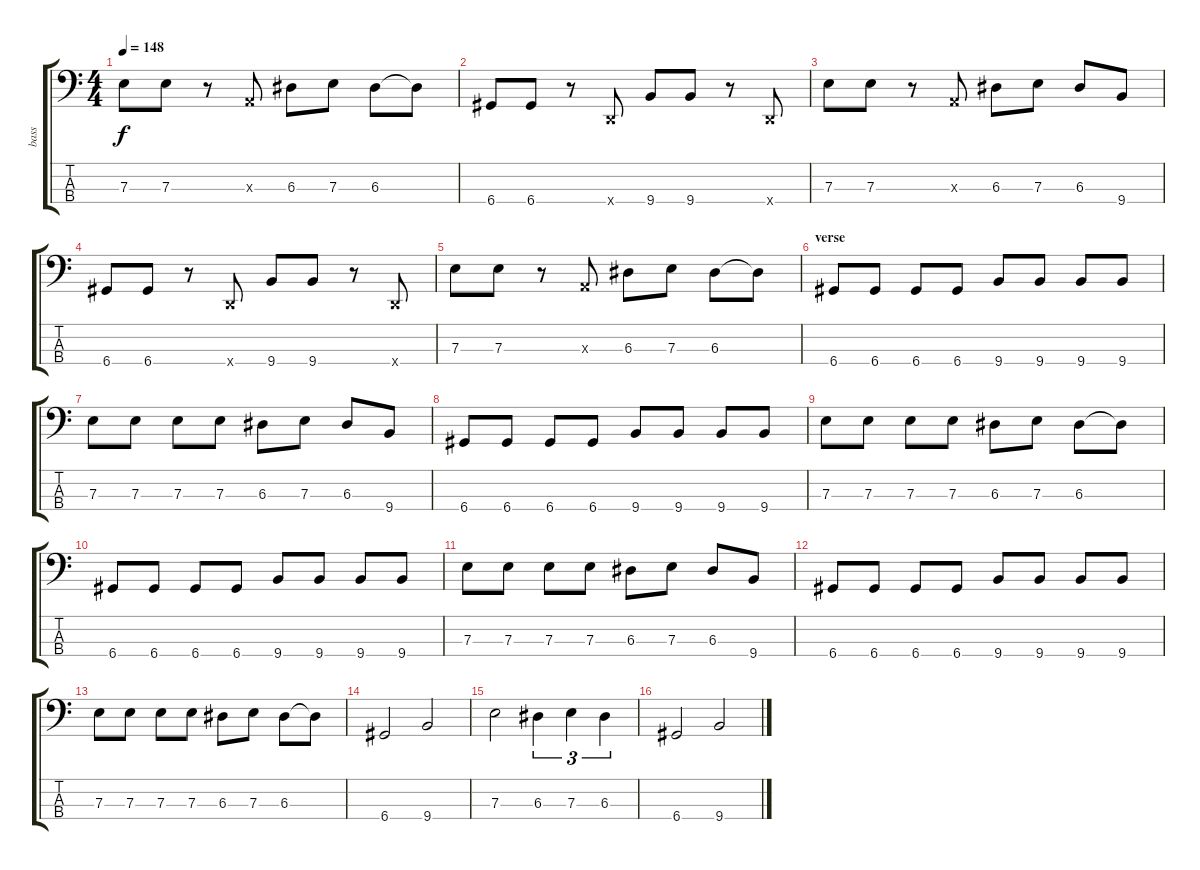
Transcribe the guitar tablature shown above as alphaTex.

\track ("bass" "bass") {instrument electricbasspick}
\staff {score tabs}
\tuning (G2 D2 A1 D1) {hide}
\ts (4 4)
\tempo 148
\clef f4
\ks c
7.3.8{dy f} 7.3.8 r.8 0.3{x}.8 6.3.8 7.3.8 6.3.8 6.3{t}.8 |
6.4.8 6.4.8 r.8 0.4{x}.8 9.4.8 9.4.8 r.8 0.4{x}.8 |
7.3.8 7.3.8 r.8 0.3{x}.8 6.3.8 7.3.8 6.3.8 9.4.8 |
6.4.8 6.4.8 r.8 0.4{x}.8 9.4.8 9.4.8 r.8 0.4{x}.8 |
7.3.8 7.3.8 r.8 0.3{x}.8 6.3.8 7.3.8 6.3.8 6.3{t}.8 |
\section ("" "verse")
6.4.8 6.4.8 6.4.8 6.4.8 9.4.8 9.4.8 9.4.8 9.4.8 |
7.3.8 7.3.8 7.3.8 7.3.8 6.3.8 7.3.8 6.3.8 9.4.8 |
6.4.8 6.4.8 6.4.8 6.4.8 9.4.8 9.4.8 9.4.8 9.4.8 |
7.3.8 7.3.8 7.3.8 7.3.8 6.3.8 7.3.8 6.3.8 6.3{t}.8 |
6.4.8 6.4.8 6.4.8 6.4.8 9.4.8 9.4.8 9.4.8 9.4.8 |
7.3.8 7.3.8 7.3.8 7.3.8 6.3.8 7.3.8 6.3.8 9.4.8 |
6.4.8 6.4.8 6.4.8 6.4.8 9.4.8 9.4.8 9.4.8 9.4.8 |
7.3.8 7.3.8 7.3.8 7.3.8 6.3.8 7.3.8 6.3.8 6.3{t}.8 |
6.4.2 9.4.2 |
7.3.2 6.3.4{tu (3 2)} 7.3.4{tu (3 2)} 6.3.4{tu (3 2)} |
6.4.2 9.4.2
